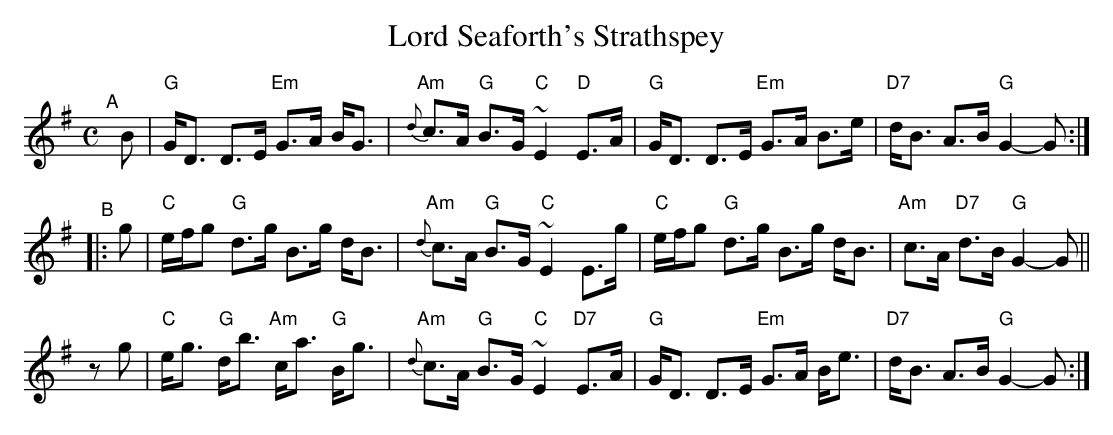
X:1
T: Lord Seaforth's Strathspey
M: C
L: 1/8
K: G
"^A"[|] B \
| "G"G<D D>E "Em"G>A B<G | "Am"{d}c>A "G"B>G "C"~E2 "D"E>A \
| "G"G<D D>E "Em"G>A B>e | "D7"d<B A>B "G"G2- G :|
"^B"|: g \
| "C"e/f/g "G"d>g B>g d<B | "Am"{d}c>A "G"B>G "C"~E2 E>g \
| "C"e/f/g "G"d>g B>g d<B | "Am"c>A "D7"d>B "G"G2- G ||
z g \
| "C"e<g "G"d<b "Am"c<a "G"B<g | "Am"{d}c>A "G"B>G "C"~E2 "D7"E>A \
| "G"G<D D>E "Em"G>A B<e | "D7"d<B A>B "G"G2- G :|
